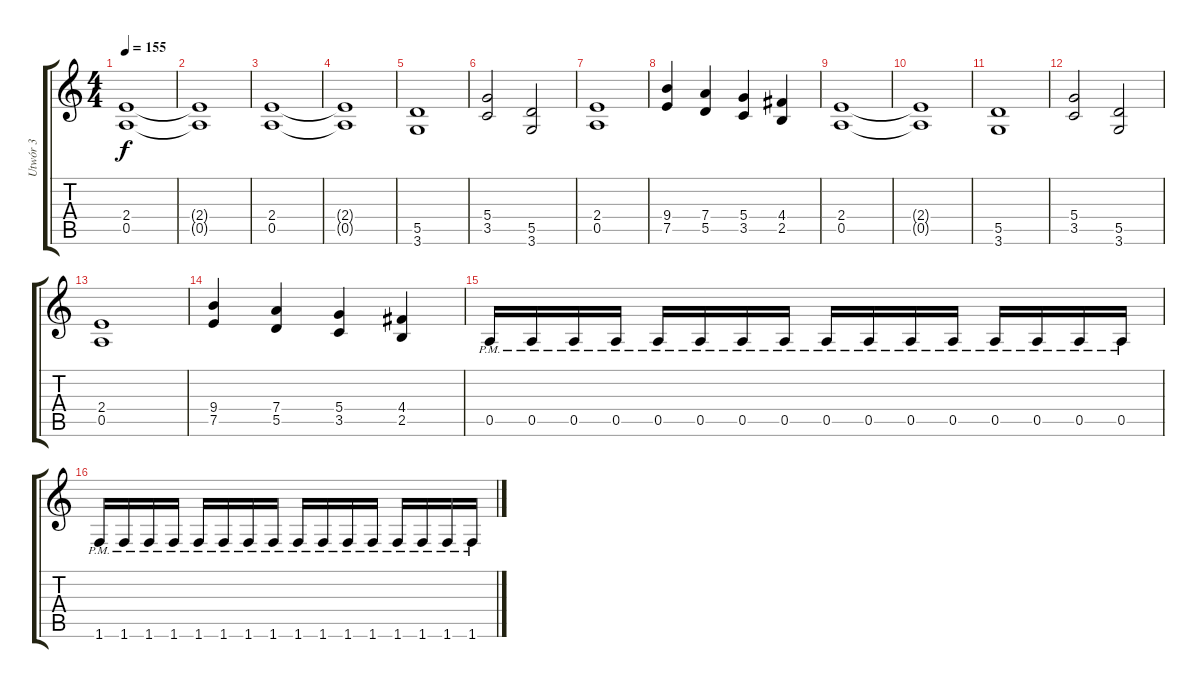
\track ("Utwór 3" "Utwór 3") {instrument distortionguitar}
\staff {score tabs}
\tuning (E4 B3 G3 D3 A2 E2) {hide}
\ts (4 4)
\tempo 155
\clef g2
\ks c
(2.4{t} 0.5{t}).1{dy f} |
(2.4{t} 0.5{t}).1 |
(2.4 0.5).1 |
(2.4{t} 0.5{t}).1 |
(5.5 3.6).1 |
(5.4 3.5).2 (5.5 3.6).2 |
(2.4 0.5).1 |
(9.4 7.5).4 (7.4 5.5).4 (5.4 3.5).4 (4.4 2.5).4 |
(2.4 0.5).1 |
(2.4{t} 0.5{t}).1 |
(5.5 3.6).1 |
(5.4 3.5).2 (5.5 3.6).2 |
(2.4 0.5).1 |
(9.4 7.5).4 (7.4 5.5).4 (5.4 3.5).4 (4.4 2.5).4 |
0.5{pm}.16 0.5{pm}.16 0.5{pm}.16 0.5{pm}.16 0.5{pm}.16 0.5{pm}.16 0.5{pm}.16 0.5{pm}.16 0.5{pm}.16 0.5{pm}.16 0.5{pm}.16 0.5{pm}.16 0.5{pm}.16 0.5{pm}.16 0.5{pm}.16 0.5{pm}.16 |
1.6{pm}.16 1.6{pm}.16 1.6{pm}.16 1.6{pm}.16 1.6{pm}.16 1.6{pm}.16 1.6{pm}.16 1.6{pm}.16 1.6{pm}.16 1.6{pm}.16 1.6{pm}.16 1.6{pm}.16 1.6{pm}.16 1.6{pm}.16 1.6{pm}.16 1.6{pm}.16
